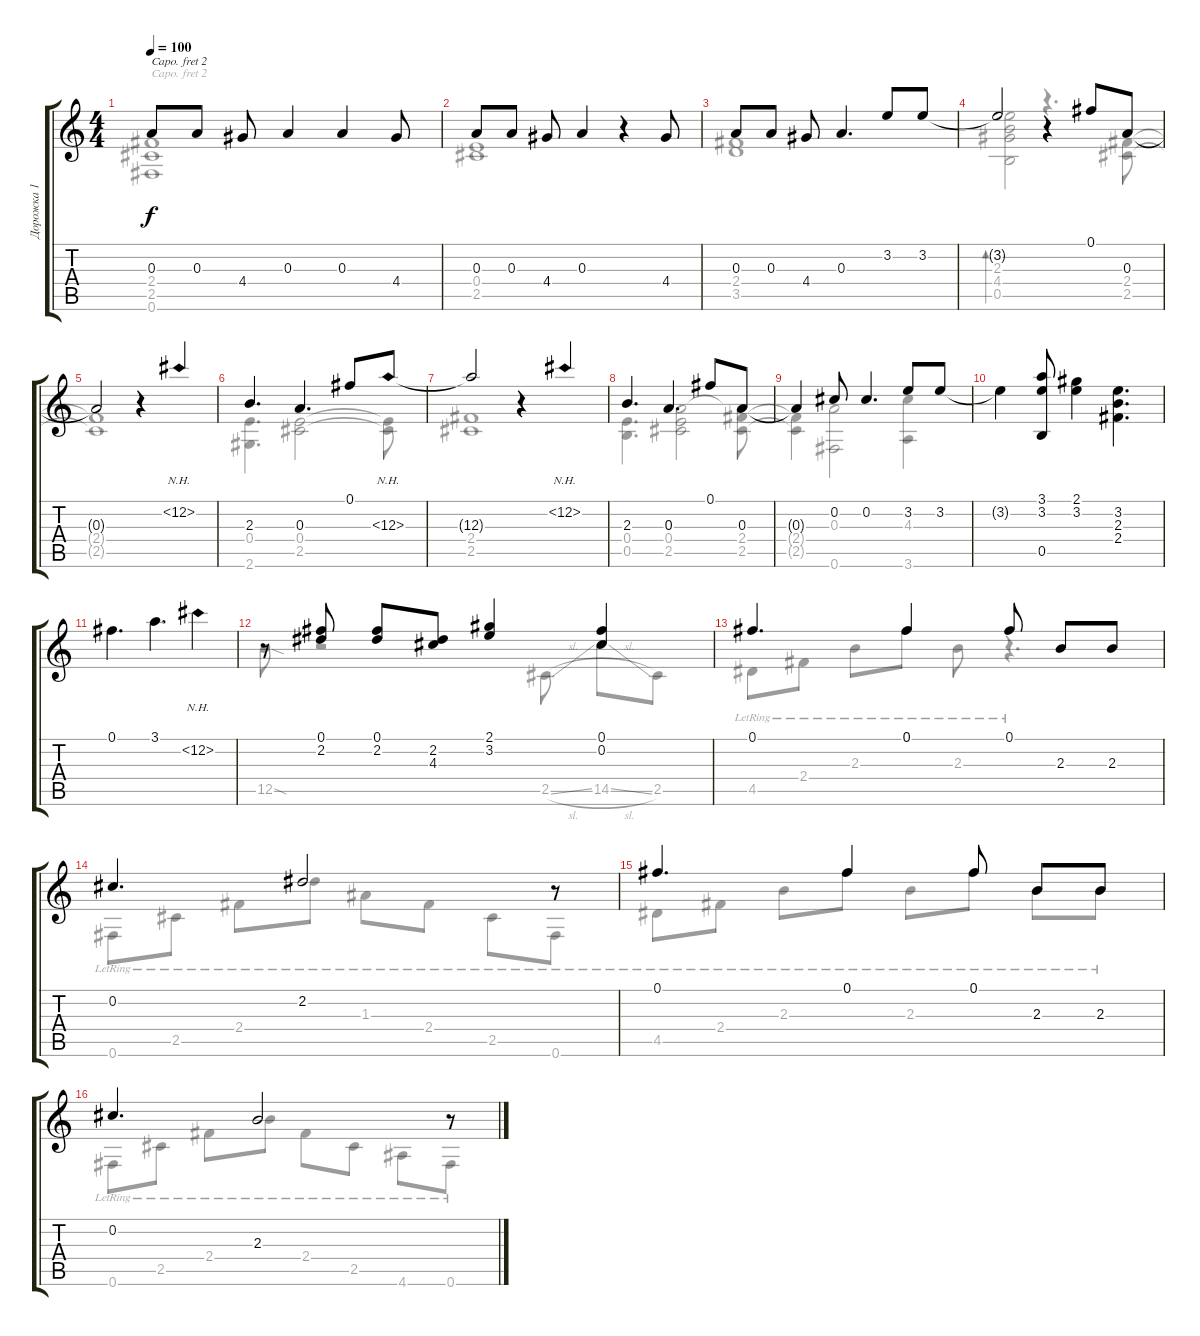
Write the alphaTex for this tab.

\track ("Дорожка 1" "Дорожка 1") {instrument acousticguitarsteel}
\staff {score tabs}
\capo 2
\tuning (E4 B3 G3 D3 A2 E2) {hide}
\voice
\ts (4 4)
\tempo 100
\clef g2
\ks c
0.3.8{dy f} 0.3.8 4.4.8 0.3.4 0.3.4 4.4.8 |
0.3.8 0.3.8 4.4.8 0.3.4 r.4 4.4.8 |
0.3.8 0.3.8 4.4.8 0.3.4{d} 3.2.8 3.2.8 |
3.2{t}.2 r.4 0.1.8 0.3.8 |
0.3{t}.2 r.4 12.2{nh}.4 |
2.3.4{d} 0.3.4{d} 0.1.8 12.3{nh}.8 |
12.3{t}.2 r.4 12.2{nh}.4 |
2.3.4{d} 0.3.4{d} 0.1.8 0.3.8 |
0.3{t}.4 0.2.8 0.2.4{d} 3.2.8 3.2.8 |
3.2{t}.4 (3.1 3.2 0.5).8 (2.1 3.2).4 (3.2 2.3 2.4).4{d} |
0.1.4{d} 3.1.4{d} 12.2{nh}.4 |
r.8 (0.1 2.2).8 (0.1 2.2).8 (2.2 4.3).8 (2.1 3.2).4 (0.1 0.2).4 |
0.1.4{d} 0.1.4 0.1.8 2.3.8 2.3.8 |
0.2.4{d} 2.2.2 r.8 |
0.1.4{d} 0.1.4 0.1.8 2.3.8 2.3.8 |
0.2.4{d} 2.3.2 r.8
\voice
\clef g2
\ottava regular
\simile none
\ks c
(2.4 2.5 0.6).1{dy f} |
(0.4 2.5).1 |
(2.4 3.5).1 |
(3.2 2.3 4.4 0.5).2{bd 240} r.4{d} (2.4 2.5).8 |
(2.4{t} 2.5{t}).1 |
(0.4 2.6).4{d} (0.4 2.5).2 (0.4{t} 2.5{t}).8 |
(2.4 2.5).1 |
(0.4 0.5).4{d} (0.3 0.4 2.5).2 (0.3{t} 2.4 2.5).8 |
(2.4{t} 2.5{t}).4 (0.3 0.6).2 (4.3 3.6).4 |
|
|
12.5{sod}.8 r.2 2.5{sl}.8 14.5{sl}.8 2.5.8 |
4.5{lr}.8 2.4{lr}.8 2.3{lr}.8 0.1{lr}.8 2.3{lr}.8 r.4{d} |
0.6{lr}.8 2.5{lr}.8 2.4{lr}.8 2.2{lr}.8 1.3{lr}.8 2.4{lr}.8 2.5{lr}.8 0.6{lr}.8 |
4.5{lr}.8 2.4{lr}.8 2.3{lr}.8 0.1{lr}.8 2.3{lr}.8 0.1{lr}.8 2.3{lr}.8 2.3{lr}.8 |
0.6{lr}.8 2.5{lr}.8 2.4{lr}.8 2.3{lr}.8 2.4{lr}.8 2.5{lr}.8 4.6{lr}.8 0.6{lr}.8
